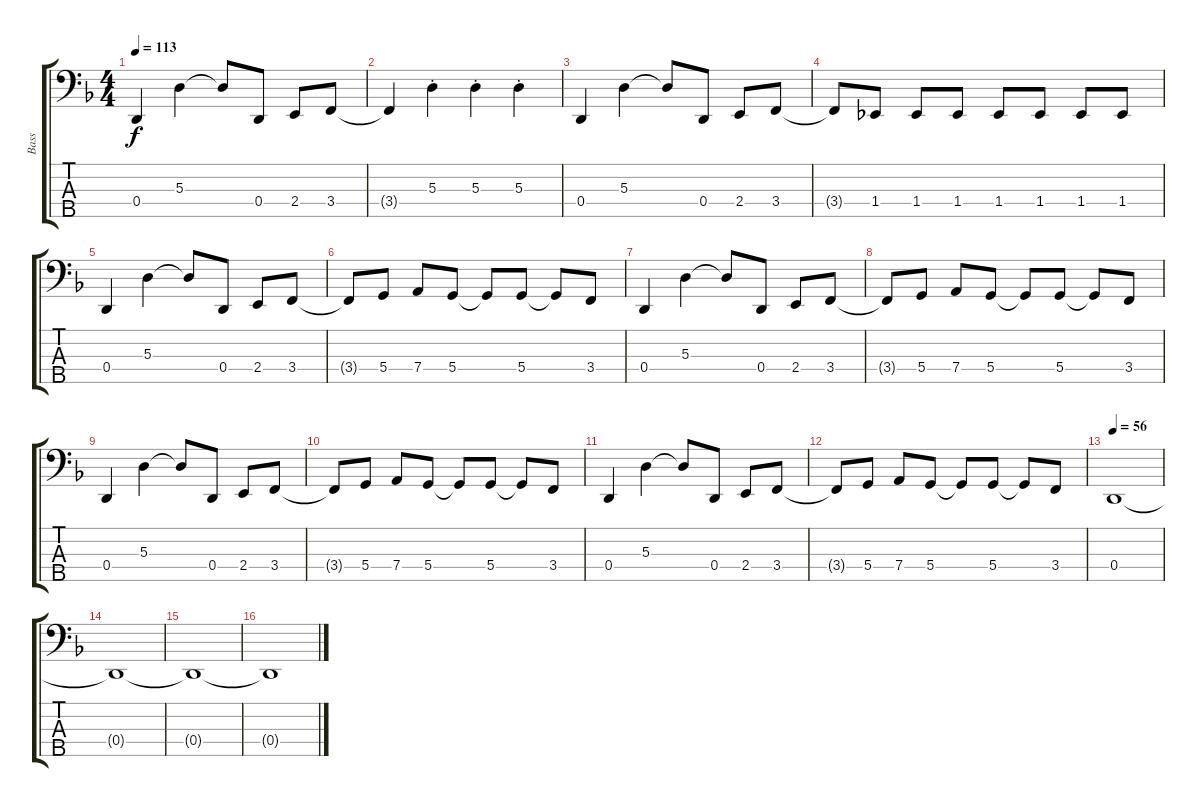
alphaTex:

\track ("Bass" "Bass") {instrument electricbassfinger}
\staff {score tabs}
\tuning (G2 D2 A1 D1 A0) {hide}
\ts (4 4)
\tempo 113
\clef f4
\ks dminor
0.4.4{dy f} 5.3.4 5.3{t}.8 0.4.8 2.4.8 3.4.8 |
3.4{t}.4 5.3{st}.4 5.3{st}.4 5.3{st}.4 |
0.4.4 5.3.4 5.3{t}.8 0.4.8 2.4.8 3.4.8 |
3.4{t}.8 1.4.8 1.4.8 1.4.8 1.4.8 1.4.8 1.4.8 1.4.8 |
0.4.4 5.3.4 5.3{t}.8 0.4.8 2.4.8 3.4.8 |
3.4{t}.8 5.4.8 7.4.8 5.4.8 5.4{t}.8 5.4.8 5.4{t}.8 3.4.8 |
0.4.4 5.3.4 5.3{t}.8 0.4.8 2.4.8 3.4.8 |
3.4{t}.8 5.4.8 7.4.8 5.4.8 5.4{t}.8 5.4.8 5.4{t}.8 3.4.8 |
0.4.4 5.3.4 5.3{t}.8 0.4.8 2.4.8 3.4.8 |
3.4{t}.8 5.4.8 7.4.8 5.4.8 5.4{t}.8 5.4.8 5.4{t}.8 3.4.8 |
0.4.4 5.3.4 5.3{t}.8 0.4.8 2.4.8 3.4.8 |
3.4{t}.8 5.4.8 7.4.8 5.4.8 5.4{t}.8 5.4.8 5.4{t}.8 3.4.8 |
\tempo 56
0.4.1{volume 0} |
0.4{t}.1 |
0.4{t}.1 |
0.4{t}.1
